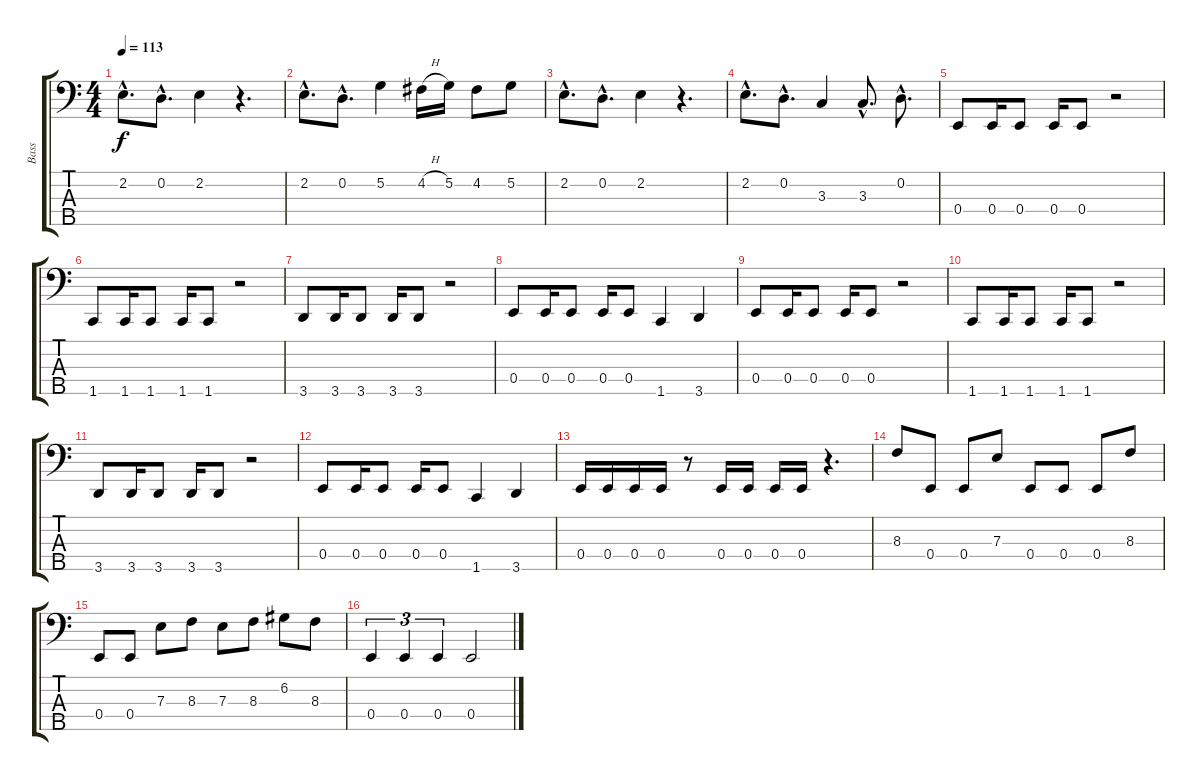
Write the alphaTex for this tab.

\track ("Bass" "Bass") {instrument electricbassfinger}
\staff {score tabs}
\tuning (G2 D2 A1 E1 B0) {hide}
\ts (4 4)
\tempo 113
\clef f4
\ks c
2.2{hac}.8{d dy f} 0.2{hac}.8{d} 2.2.4 r.4{d} |
2.2{hac}.8{d} 0.2{hac}.8{d} 5.2.4 4.2{h}.16 5.2.16 4.2.8 5.2.8 |
2.2{hac}.8{d} 0.2{hac}.8{d} 2.2.4 r.4{d} |
2.2{hac}.8{d} 0.2{hac}.8{d} 3.3.4 3.3{hac}.8{d} 0.2{hac}.8{d} |
0.4.8 0.4.16 0.4.8 0.4.16 0.4.8 r.2 |
1.5.8 1.5.16 1.5.8 1.5.16 1.5.8 r.2 |
3.5.8 3.5.16 3.5.8 3.5.16 3.5.8 r.2 |
0.4.8 0.4.16 0.4.8 0.4.16 0.4.8 1.5.4 3.5.4 |
0.4.8 0.4.16 0.4.8 0.4.16 0.4.8 r.2 |
1.5.8 1.5.16 1.5.8 1.5.16 1.5.8 r.2 |
3.5.8 3.5.16 3.5.8 3.5.16 3.5.8 r.2 |
0.4.8 0.4.16 0.4.8 0.4.16 0.4.8 1.5.4 3.5.4 |
0.4.16 0.4.16 0.4.16 0.4.16 r.8 0.4.16 0.4.16 0.4.16 0.4.16 r.4{d} |
8.3.8 0.4.8 0.4.8 7.3.8 0.4.8 0.4.8 0.4.8 8.3.8 |
0.4.8 0.4.8 7.3.8 8.3.8 7.3.8 8.3.8 6.2.8 8.3.8 |
0.4.4{tu (3 2)} 0.4.4{tu (3 2)} 0.4.4{tu (3 2)} 0.4.2
